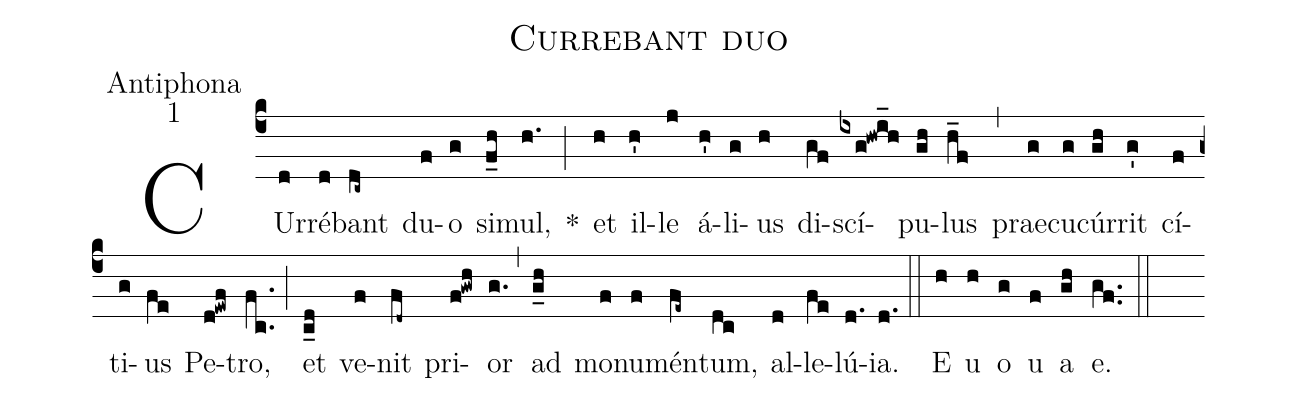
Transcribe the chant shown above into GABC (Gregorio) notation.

name:Currebant duo;
office-part:Antiphona;
mode:1;
%%
(c4) CUr(d)ré(d)bant(dc~) du(f)o(g) si(f_h)mul,(h.) *(;) et(h) il(h')le(j) á(h')li(g)us(h) di(gf)scí(ixg!hwi_h)pu(gh)lus(h_f) (,) prae(g)cu(g)cúr(gh)rit(g') cí(f)ti(g)us(fe) Pe(d!ewf)tro,(fc..) (;) et(c_d) ve(f)nit(fd~) pri(f!gwh)or(g.) (,) ad(g_h) mo(f)nu(f)mén(fe~)tum,(dc) al(d)le(fe)lú(d.)ia.(d.) (::) E(h) u(h) o(g) u(f) a(gh) e.(gf..) (::)
